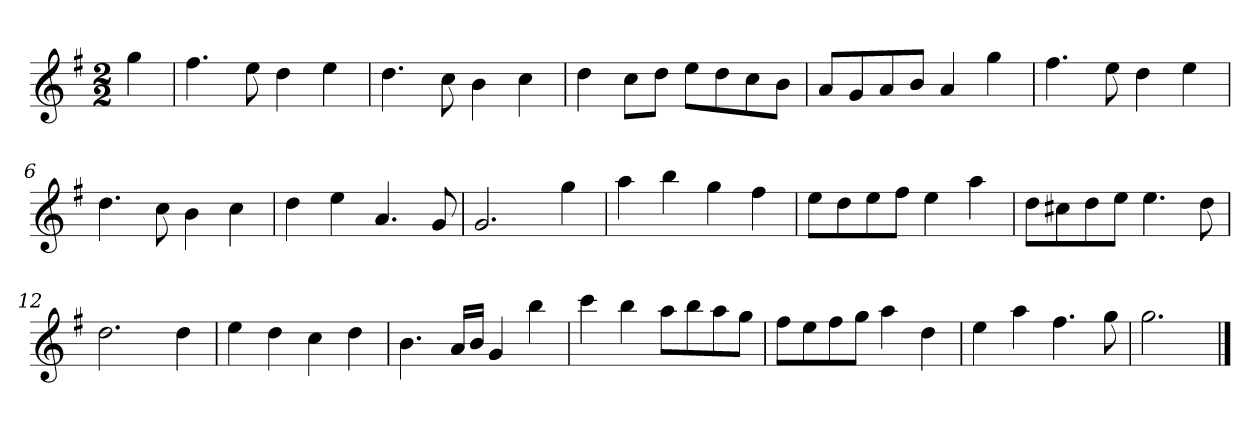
**kern
*part1
*staff1
*k[f#]
*M2/2
*MM120
=
4gg
=1
4.ff#
8ee
4dd
4ee
=2
4.dd
8cc
4b
4cc
=3
4dd
8ccL
8ddJ
8eeL
8dd
8cc
8bJ
=4
8aL
8g
8a
8bJ
4a
4gg
=5
4.ff#
8ee
4dd
4ee
=6
4.dd
8cc
4b
4cc
=7
4dd
4ee
4.a
8g
=8
2.g
4gg
=9
4aa
4bb
4gg
4ff#
=10
8eeL
8dd
8ee
8ff#J
4ee
4aa
=11
8ddL
8cc#X
8dd
8eeJ
4.ee
8dd
=12
2.dd
4dd
=13
4ee
4dd
4cc
4dd
=14
4.b
16aLL
16bJJ
4g
4bb
=15
4ccc
4bb
8aaL
8bb
8aa
8ggJ
=16
8ff#L
8ee
8ff#
8ggJ
4aa
4dd
=17
4ee
4aa
4.ff#
8gg
=18
2.gg
==
*-
